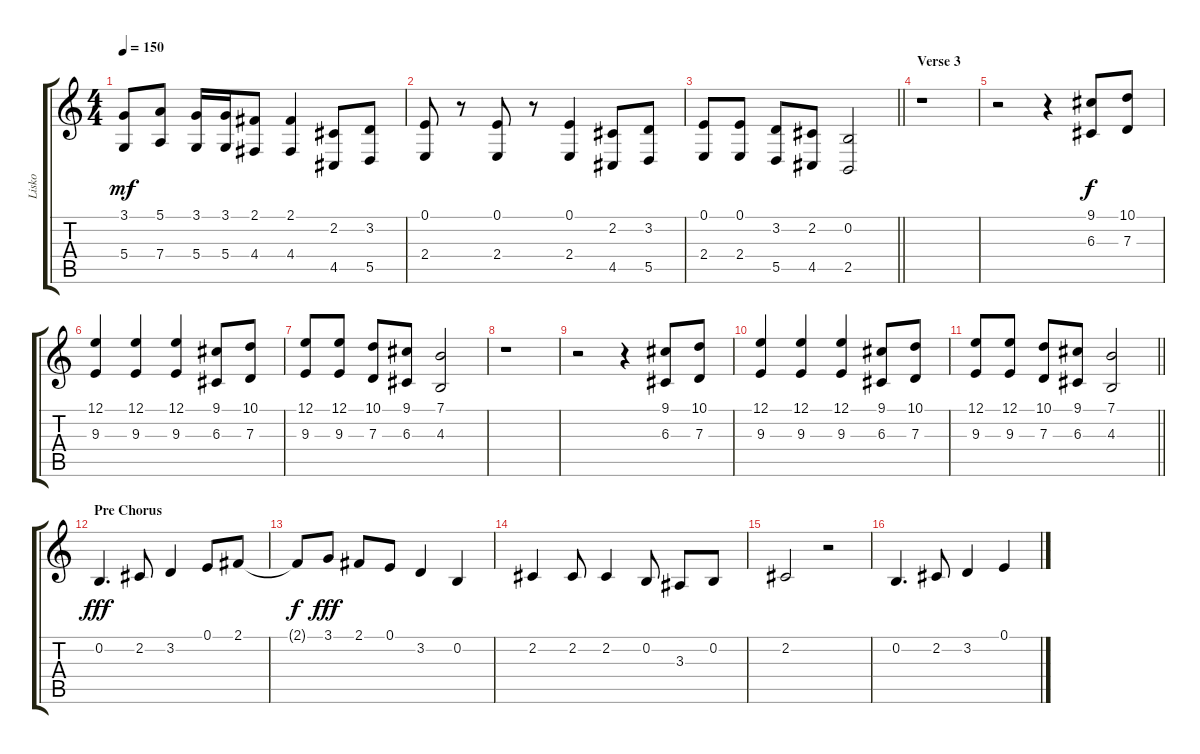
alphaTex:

\track ("Lisko" "Lisko") {instrument accordion}
\staff {score tabs}
\tuning (E4 B3 G3 D3 A2 E2) {hide}
\ts (4 4)
\tempo 150
\clef g2
\ks c
(3.1 5.4).8{dy mf} (5.1 7.4).8 (3.1 5.4).16 (3.1 5.4).16 (2.1 4.4).8 (2.1 4.4).4 (2.2 4.5).8 (3.2 5.5).8 |
(0.1 2.4).8 r.8 (0.1 2.4).8 r.8 (0.1 2.4).4 (2.2 4.5).8 (3.2 5.5).8 |
\barLineRight lightlight
(0.1 2.4).8 (0.1 2.4).8 (3.2 5.5).8 (2.2 4.5).8 (0.2 2.5).2 |
\section ("" "Verse 3")
r.1 |
r.2 r.4 (9.1 6.3).8{dy f} (10.1 7.3).8 |
(12.1 9.3).4 (12.1 9.3).4 (12.1 9.3).4 (9.1 6.3).8 (10.1 7.3).8 |
(12.1 9.3).8 (12.1 9.3).8 (10.1 7.3).8 (9.1 6.3).8 (7.1 4.3).2 |
r.1 |
r.2 r.4 (9.1 6.3).8 (10.1 7.3).8 |
(12.1 9.3).4 (12.1 9.3).4 (12.1 9.3).4 (9.1 6.3).8 (10.1 7.3).8 |
\barLineRight lightlight
(12.1 9.3).8 (12.1 9.3).8 (10.1 7.3).8 (9.1 6.3).8 (7.1 4.3).2 |
\section ("" "Pre Chorus")
0.2.4{d dy fff} 2.2.8 3.2.4 0.1.8 2.1.8 |
2.1{t}.8{dy f} 3.1.8{dy fff} 2.1.8 0.1.8 3.2.4 0.2.4 |
2.2.4 2.2.8 2.2.4 0.2.8 3.3.8 0.2.8 |
2.2.2 r.2 |
0.2.4{d} 2.2.8 3.2.4 0.1.4
